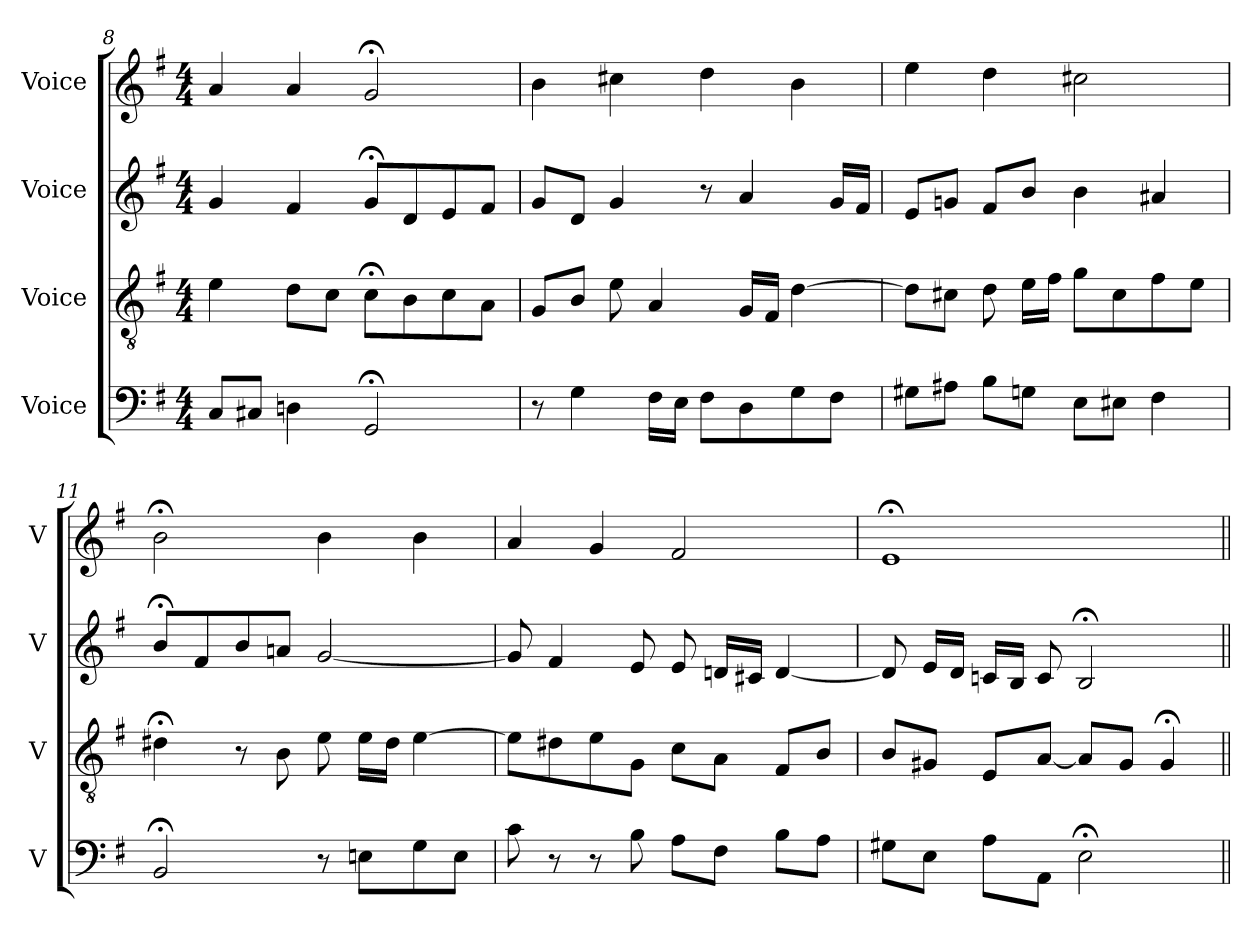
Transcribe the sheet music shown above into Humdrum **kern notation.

**kern	**kern	**kern	**kern
*part4	*part3	*part2	*part1
*staff4	*staff3	*staff2	*staff1
*I"Voice	*I"Voice	*I"Voice	*I"Voice
*I'V	*I'V	*I'V	*I'V
!!LO:LB:g=z
*clefF4	*clefGv2	*clefG2	*clefG2
*k[f#]	*k[f#]	*k[f#]	*k[f#]
*M4/4	*M4/4	*M4/4	*M4/4
=8	=8	=8	=8
8C/L	4e\	4g/	4a/
8C#X/J	.	.	.
4Dn\	8d\L	4f#/	4a/
.	8c\J	.	.
2GG;/	8c;\L	8g;/L	2g;/
.	8B\	8d/	.
.	8c\	8e/	.
.	8A\J	8f#/J	.
=9	=9	=9	=9
8r	8G/L	8g/L	4b\
4G\	8B/J	8d/J	.
.	8e\	4g/	4cc#X\
16F#\LL	4A/	.	.
16E\JJ	.	.	.
8F#\L	.	8r	4dd\
8D\	16G/LL	4a/	.
.	16F#/JJ	.	.
8G\	[4d\	.	4b\
8F#\J	.	16g/LL	.
.	.	16f#/JJ	.
=10	=10	=10	=10
8G#X\L	8d\L]	8e/L	4ee\
8A#X\J	8c#X\J	8gn/J	.
8B\L	8d\	8f#/L	4dd\
8Gn\J	16e\LL	8b/J	.
.	16f#\JJ	.	.
8E\L	8g\L	4b\	2cc#X\
8E#X\J	8c#\	.	.
4F#\	8f#\	4a#X/	.
.	8e\J	.	.
=11	=11	=11	=11
2BB;/	4d#X;\	8b;/L	2b;\
.	.	8f#/	.
.	8r	8b/	.
.	8B\	8an/J	.
8r	8e\	[2g/	4b\
8En\L	16e\LL	.	.
.	16d#\JJ	.	.
8G\	[4e\	.	4b\
8E\J	.	.	.
!!LO:PB:g=z
=12	=12	=12	=12
8c\	8e\L]	8g/]	4a/
8r	8d#X\	4f#/	.
8r	8e\	.	4g/
8B\	8G\J	8e/	.
8A\L	8c\L	8e/	2f#/
8F#\J	8A\J	16dn/LL	.
.	.	16c#X/JJ	.
8B\L	8F#/L	[4d/	.
8A\J	8B/J	.	.
=13	=13	=13	=13
8G#X\L	8B/L	8d/]	1e;
8E\J	8G#X/J	16e/LL	.
.	.	16d/JJ	.
8A\L	8E/L	16cn/LL	.
.	.	16B/JJ	.
8AA\J	[8A/J	8c/	.
2E;\	8A/L]	2B;/	.
.	8G#/J	.	.
.	4G#;/	.	.
=||	=||	=||	=||
*-	*-	*-	*-
